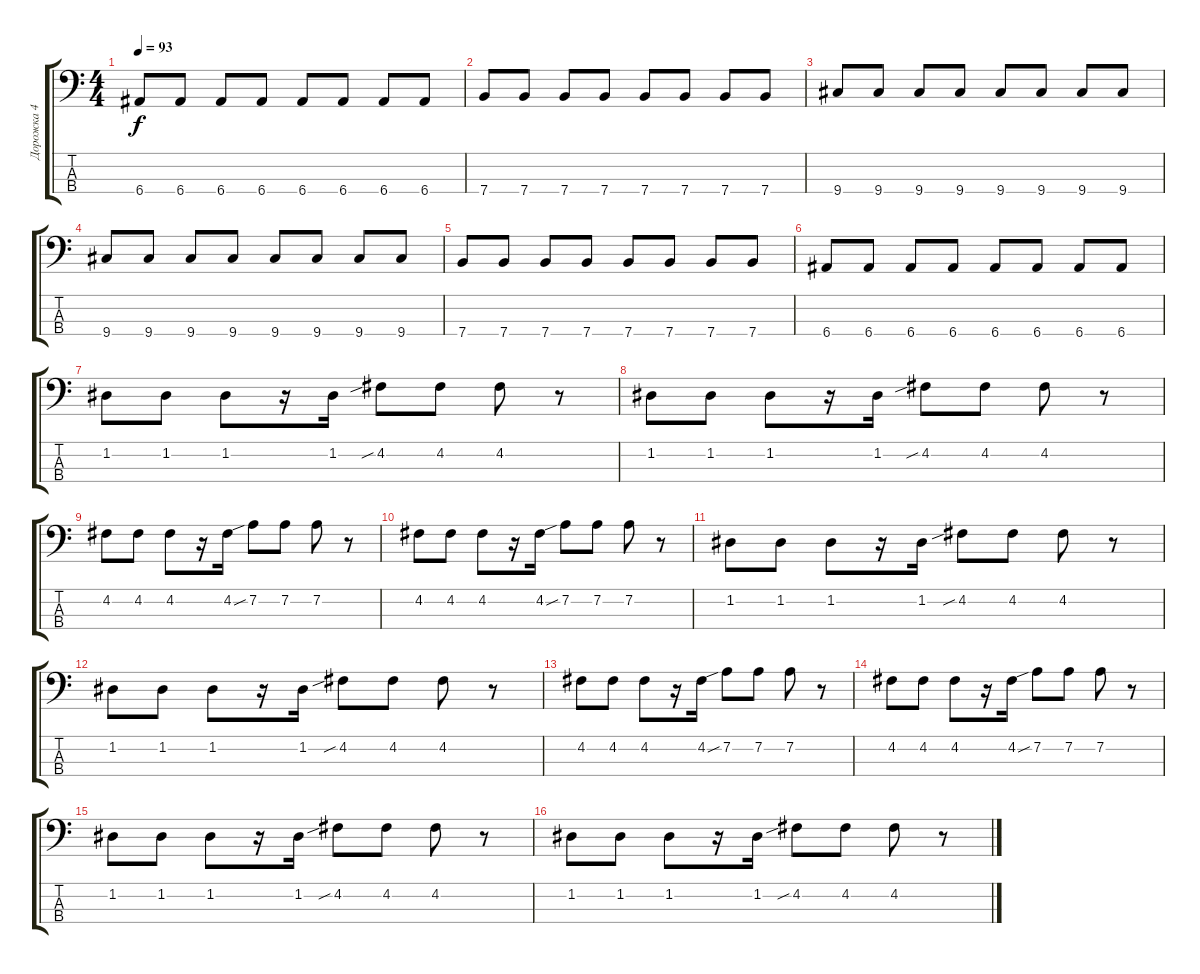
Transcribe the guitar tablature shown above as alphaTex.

\track ("Дорожка 4" "Дорожка 4") {instrument slapbass1}
\staff {score tabs}
\tuning (G2 D2 A1 E1) {hide}
\ts (4 4)
\tempo 93
\clef f4
\ks c
6.4.8{dy f} 6.4.8 6.4.8 6.4.8 6.4.8 6.4.8 6.4.8 6.4.8 |
7.4.8 7.4.8 7.4.8 7.4.8 7.4.8 7.4.8 7.4.8 7.4.8 |
9.4.8 9.4.8 9.4.8 9.4.8 9.4.8 9.4.8 9.4.8 9.4.8 |
9.4.8 9.4.8 9.4.8 9.4.8 9.4.8 9.4.8 9.4.8 9.4.8 |
7.4.8 7.4.8 7.4.8 7.4.8 7.4.8 7.4.8 7.4.8 7.4.8 |
6.4.8 6.4.8 6.4.8 6.4.8 6.4.8 6.4.8 6.4.8 6.4.8 |
1.2.8 1.2.8 1.2.8 r.16 1.2.16 4.2{sib}.8 4.2.8 4.2.8 r.8 |
1.2.8 1.2.8 1.2.8 r.16 1.2.16 4.2{sib}.8 4.2.8 4.2.8 r.8 |
4.2.8 4.2.8 4.2.8 r.16 4.2.16 7.2{sib}.8 7.2.8 7.2.8 r.8 |
4.2.8 4.2.8 4.2.8 r.16 4.2.16 7.2{sib}.8 7.2.8 7.2.8 r.8 |
1.2.8 1.2.8 1.2.8 r.16 1.2.16 4.2{sib}.8 4.2.8 4.2.8 r.8 |
1.2.8 1.2.8 1.2.8 r.16 1.2.16 4.2{sib}.8 4.2.8 4.2.8 r.8 |
4.2.8 4.2.8 4.2.8 r.16 4.2.16 7.2{sib}.8 7.2.8 7.2.8 r.8 |
4.2.8 4.2.8 4.2.8 r.16 4.2.16 7.2{sib}.8 7.2.8 7.2.8 r.8 |
1.2.8 1.2.8 1.2.8 r.16 1.2.16 4.2{sib}.8 4.2.8 4.2.8 r.8 |
1.2.8 1.2.8 1.2.8 r.16 1.2.16 4.2{sib}.8 4.2.8 4.2.8 r.8
